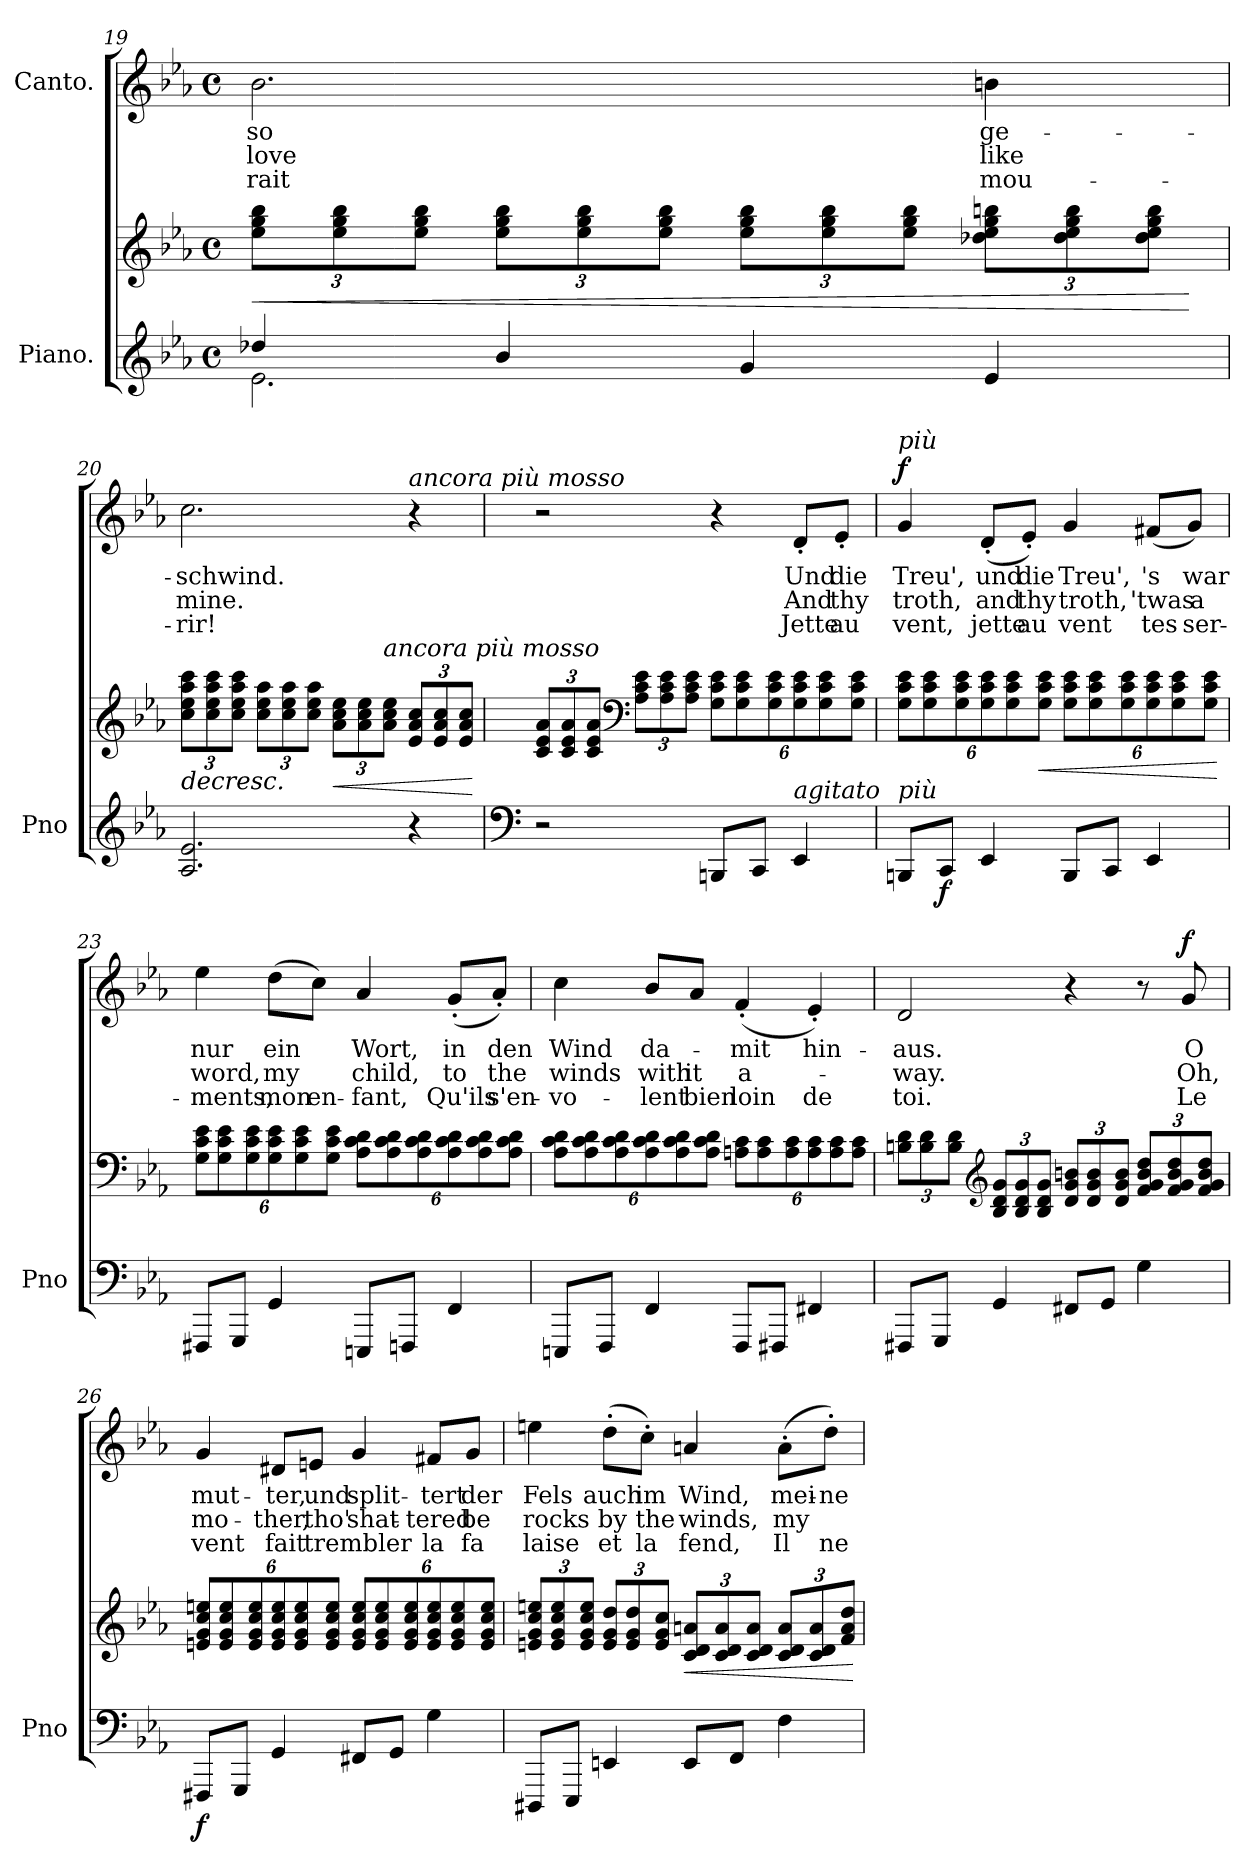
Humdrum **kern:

**kern	**kern	**dynam	**kern	**text	**text	**text	**dynam
*part2	*part2	*part2	*part1	*part1	*part1	*part1	*part1
*staff3	*staff2	*staff2/3	*staff1	*staff1	*staff1	*staff1	*staff1
*I"Piano.	*	*	*I"Canto.	*	*	*	*
*I'Pno	*	*	*	*	*	*	*
!!LO:LB:g=z
*clefG2	*clefG2	*	*clefG2	*	*	*	*
*k[b-e-a-]	*k[b-e-a-]	*	*k[b-e-a-]	*	*	*	*
*M4/4	*M4/4	*	*M4/4	*	*	*	*
*met(c)	*met(c)	*	*met(c)	*	*	*	*
=19	=19	=19	=19	=19	=19	=19	=19
*^	*	*	*	*	*	*	*
*	*	*Xbrackettup	*	*	*	*	*	*
!	!	!	!LO:HP:b	!	!LO:LY:b	!LO:LY:b	!LO:LY:b	!
4dd-X/	2.e-\	12ee-\ 12gg\ 12bb-\L	<	2.b-\	so	love	-rait	.
.	.	12ee-\ 12gg\ 12bb-\	.	.	.	.	.	.
.	.	12ee-\ 12gg\ 12bb-\J	.	.	.	.	.	.
4b-/	.	12ee-\ 12gg\ 12bb-\L	.	.	.	.	.	.
.	.	12ee-\ 12gg\ 12bb-\	.	.	.	.	.	.
.	.	12ee-\ 12gg\ 12bb-\J	.	.	.	.	.	.
4g/	.	12ee-\ 12gg\ 12bb-\L	.	.	.	.	.	.
.	.	12ee-\ 12gg\ 12bb-\	.	.	.	.	.	.
.	.	12ee-\ 12gg\ 12bb-\J	.	.	.	.	.	.
!	!	!	!	!	!LO:LY:b	!LO:LY:b	!LO:LY:b	!
4e-/	4ryy	12dd-X\ 12ee-\ 12gg\ 12bbn\L	.	4bn\	ge-	like	mou-	.
.	.	12dd-\ 12ee-\ 12gg\ 12bb\	.	.	.	.	.	.
.	.	12dd-\ 12ee-\ 12gg\ 12bb\J	.	.	.	.	.	.
*v	*v	*	*	*	*	*	*	*
.	.	[	.	.	.	.	.
=20	=20	=20	=20	=20	=20	=20	=20
!	!	!LO:HP:b	!	!LO:LY:b	!LO:LY:b	!LO:LY:b	!
2.A-/ 2.e-/	12cc\ 12ee-\ 12aa-\ 12ccc\L	>	2.cc\	-schwind.	mine.	-rir!	.
.	12cc\ 12ee-\ 12aa-\ 12ccc\	.	.	.	.	.	.
.	12cc\ 12ee-\ 12aa-\ 12ccc\J	.	.	.	.	.	.
.	12cc\ 12ee-\ 12aa-\L	.	.	.	.	.	.
.	12cc\ 12ee-\ 12aa-\	.	.	.	.	.	.
.	12cc\ 12ee-\ 12aa-\J	.	.	.	.	.	.
!	!	!LO:HP:b	!	!	!	!	!
.	12a-\ 12cc\ 12ee-\L	<	.	.	.	.	.
.	12a-\ 12cc\ 12ee-\	.	.	.	.	.	.
!	!LO:TX:a:i:t=ancora più mosso	!	!	!	!	!	!
.	12a-\ 12cc\ 12ee-\J	.	.	.	.	.	.
!	!	!	!LO:TX:a:i:t=ancora più mosso	!	!	!	!
4r	12e-/ 12a-/ 12cc/L	.	4r	.	.	.	.
.	12e-/ 12a-/ 12cc/	.	.	.	.	.	.
.	12e-/ 12a-/ 12cc/J	.	.	.	.	.	.
.	.	] [	.	.	.	.	.
!!LO:LB:g=z
=21	=21	=21	=21	=21	=21	=21	=21
*clefF4	*	*	*	*	*	*	*
2r	12c/ 12e-/ 12a-/L	.	2r	.	.	.	.
.	12c/ 12e-/ 12a-/	.	.	.	.	.	.
.	12c/ 12e-/ 12a-/J	.	.	.	.	.	.
*	*clefF4	*	*	*	*	*	*
.	12A-\ 12c\ 12e-\L	.	.	.	.	.	.
.	12A-\ 12c\ 12e-\	.	.	.	.	.	.
.	12A-\ 12c\ 12e-\J	.	.	.	.	.	.
8BBBn/L	12G\ 12c\ 12e-\L	.	4r	.	.	.	.
.	12G\ 12c\ 12e-\	.	.	.	.	.	.
8CC/J	.	.	.	.	.	.	.
.	12G\ 12c\ 12e-\	.	.	.	.	.	.
!LO:TX:a:i:t=agitato	!	!	!	!	!	!	!
!	!	!	!	!LO:LY:b	!LO:LY:b	!LO:LY:b	!
4EE-/	12G\ 12c\ 12e-\	.	8d'/L	Und	And	Jette	.
.	12G\ 12c\ 12e-\	.	.	.	.	.	.
!	!	!	!	!LO:LY:b	!LO:LY:b	!LO:LY:b	!
.	.	.	8e-'/J	die	thy	au	.
.	12G\ 12c\ 12e-\J	.	.	.	.	.	.
=22	=22	=22	=22	=22	=22	=22	=22
!	!	!	!LO:TX:a:i:t=più	!	!	!	!
!LO:TX:a:i:t=più	!	!	!	!	!	!	!
!	!	!	!	!LO:LY:b	!LO:LY:b	!LO:LY:b	!LO:DY:b
8BBBn/L	12G\ 12c\ 12e-\L	.	4g/	Treu',	troth,	vent,	f
.	12G\ 12c\ 12e-\	.	.	.	.	.	.
!	!	!LO:DY:b=2	!	!	!	!	!
8CC/J	.	f	.	.	.	.	.
.	12G\ 12c\ 12e-\	.	.	.	.	.	.
!	!	!	!	!LO:LY:b	!LO:LY:b	!LO:LY:b	!
4EE-/	12G\ 12c\ 12e-\	.	(<8d'/L	und	and	jette	.
.	12G\ 12c\ 12e-\	.	.	.	.	.	.
!	!	!	!	!LO:LY:b	!LO:LY:b	!LO:LY:b	!
.	.	.	8e-'/J)	die	thy	au	.
!	!	!LO:HP:b	!	!	!	!	!
.	12G\ 12c\ 12e-\J	<	.	.	.	.	.
!	!	!	!	!LO:LY:b	!LO:LY:b	!LO:LY:b	!
8BBB/L	12G\ 12c\ 12e-\L	.	4g/	Treu',	troth,	vent	.
.	12G\ 12c\ 12e-\	.	.	.	.	.	.
8CC/J	.	.	.	.	.	.	.
.	12G\ 12c\ 12e-\	.	.	.	.	.	.
!	!	!	!	!LO:LY:b	!LO:LY:b	!LO:LY:b	!
4EE-/	12G\ 12c\ 12e-\	.	(<8f#X/L	's	'twas	tes	.
.	12G\ 12c\ 12e-\	.	.	.	.	.	.
!	!	!	!	!LO:LY:b	!LO:LY:b	!LO:LY:b	!
.	.	.	8g/J)	war	a	ser-	.
.	12G\ 12c\ 12e-\J	.	.	.	.	.	.
.	.	[	.	.	.	.	.
!!LO:PB:g=z
=23	=23	=23	=23	=23	=23	=23	=23
!	!	!	!	!LO:LY:b	!LO:LY:b	!LO:LY:b	!
8FFF#X/L	12G\ 12c\ 12e-\L	.	4ee-\	nur	word,	-ments,	.
.	12G\ 12c\ 12e-\	.	.	.	.	.	.
8GGG/J	.	.	.	.	.	.	.
.	12G\ 12c\ 12e-\	.	.	.	.	.	.
!	!	!	!	!LO:LY:b	!LO:LY:b	!LO:LY:b	!
4GG/	12G\ 12c\ 12e-\	.	(>8dd\L	ein	my	mon	.
.	12G\ 12c\ 12e-\	.	.	.	.	.	.
!	!	!	!	!	!	!LO:LY:b	!
.	.	.	8cc\J)	.	.	en-	.
.	12G\ 12c\ 12e-\J	.	.	.	.	.	.
!	!	!	!	!LO:LY:b	!LO:LY:b	!LO:LY:b	!
8EEEn/L	12A-\ 12c\ 12d\L	.	4a-/	Wort,	child,	-fant,	.
.	12A-\ 12c\ 12d\	.	.	.	.	.	.
8FFFn/J	.	.	.	.	.	.	.
.	12A-\ 12c\ 12d\	.	.	.	.	.	.
!	!	!	!	!LO:LY:b	!LO:LY:b	!LO:LY:b	!
4FF/	12A-\ 12c\ 12d\	.	(<8g'/L	in	to	Qu'ils	.
.	12A-\ 12c\ 12d\	.	.	.	.	.	.
!	!	!	!	!LO:LY:b	!LO:LY:b	!LO:LY:b	!
.	.	.	8a-'/J)	den	the	s'en-	.
.	12A-\ 12c\ 12d\J	.	.	.	.	.	.
=24	=24	=24	=24	=24	=24	=24	=24
!	!	!	!	!LO:LY:b	!LO:LY:b	!LO:LY:b	!
8EEEn/L	12A-\ 12c\ 12d\L	.	4cc\	Wind	winds	-vo-	.
.	12A-\ 12c\ 12d\	.	.	.	.	.	.
8FFF/J	.	.	.	.	.	.	.
.	12A-\ 12c\ 12d\	.	.	.	.	.	.
!	!	!	!	!LO:LY:b	!LO:LY:b	!LO:LY:b	!
4FF/	12A-\ 12c\ 12d\	.	8b-/L	da-	with	-lent	.
.	12A-\ 12c\ 12d\	.	.	.	.	.	.
!	!	!	!	!	!LO:LY:b	!LO:LY:b	!
.	.	.	8a-/J	.	it	bien	.
.	12A-\ 12c\ 12d\J	.	.	.	.	.	.
!	!	!	!	!LO:LY:b	!LO:LY:b	!LO:LY:b	!
8FFF/L	12An\ 12c\L	.	(<4f'/	-mit	-a-	loin	.
.	12A\ 12c\	.	.	.	.	.	.
8FFF#X/J	.	.	.	.	.	.	.
.	12A\ 12c\	.	.	.	.	.	.
!	!	!	!	!LO:LY:b	!	!LO:LY:b	!
4FF#X/	12A\ 12c\	.	4e-'/)	hin-	.	de	.
.	12A\ 12c\	.	.	.	.	.	.
.	12A\ 12c\J	.	.	.	.	.	.
!!LO:LB:g=z
=25	=25	=25	=25	=25	=25	=25	=25
!	!	!	!	!LO:LY:b	!LO:LY:b	!LO:LY:b	!
8FFF#X/L	12Bn\ 12d\L	.	2d/	-aus.	-way.	toi.	.
.	12B\ 12d\	.	.	.	.	.	.
8GGG/J	.	.	.	.	.	.	.
.	12B\ 12d\J	.	.	.	.	.	.
*	*clefG2	*	*	*	*	*	*
4GG/	12B/ 12d/ 12g/L	.	.	.	.	.	.
.	12B/ 12d/ 12g/	.	.	.	.	.	.
.	12B/ 12d/ 12g/J	.	.	.	.	.	.
8FF#X/L	12d/ 12g/ 12bn/L	.	4r	.	.	.	.
.	12d/ 12g/ 12b/	.	.	.	.	.	.
8GG/J	.	.	.	.	.	.	.
.	12d/ 12g/ 12b/J	.	.	.	.	.	.
4G\	12f/ 12g/ 12b/ 12dd/L	.	8r	.	.	.	.
.	12f/ 12g/ 12b/ 12dd/	.	.	.	.	.	.
!	!	!	!	!LO:LY:b	!LO:LY:b	!LO:LY:b	!LO:DY:b
.	.	.	8g/	O	Oh,	Le	f
.	12f/ 12g/ 12b/ 12dd/J	.	.	.	.	.	.
=26	=26	=26	=26	=26	=26	=26	=26
!	!	!LO:DY:b=2	!	!LO:LY:b	!LO:LY:b	!LO:LY:b	!
8FFF#X/L	12en/ 12g/ 12cc/ 12een/L	f	4g/	mut-	mo-	vent	.
.	12e/ 12g/ 12cc/ 12ee/	.	.	.	.	.	.
8GGG/J	.	.	.	.	.	.	.
.	12e/ 12g/ 12cc/ 12ee/	.	.	.	.	.	.
!	!	!	!	!LO:LY:b	!LO:LY:b	!LO:LY:b	!
4GG/	12e/ 12g/ 12cc/ 12ee/	.	8d#X/L	-ter,	-ther,	fait	.
.	12e/ 12g/ 12cc/ 12ee/	.	.	.	.	.	.
!	!	!	!	!LO:LY:b	!LO:LY:b	!LO:LY:b	!
.	.	.	8en/J	und	tho'	trembler	.
.	12e/ 12g/ 12cc/ 12ee/J	.	.	.	.	.	.
!	!	!	!	!LO:LY:b	!LO:LY:b	!	!
8FF#X/L	12e/ 12g/ 12cc/ 12ee/L	.	4g/	split-	shat-	.	.
.	12e/ 12g/ 12cc/ 12ee/	.	.	.	.	.	.
8GG/J	.	.	.	.	.	.	.
.	12e/ 12g/ 12cc/ 12ee/	.	.	.	.	.	.
!	!	!	!	!LO:LY:b	!LO:LY:b	!LO:LY:b	!
4G\	12e/ 12g/ 12cc/ 12ee/	.	8f#X/L	-tert	-tered	la	.
.	12e/ 12g/ 12cc/ 12ee/	.	.	.	.	.	.
!	!	!	!	!LO:LY:b	!LO:LY:b	!LO:LY:b	!
.	.	.	8g/J	der	be	fa	.
.	12e/ 12g/ 12cc/ 12ee/J	.	.	.	.	.	.
!!LO:LB:g=z
=27	=27	=27	=27	=27	=27	=27	=27
!	!	!	!	!LO:LY:b	!LO:LY:b	!LO:LY:b	!
8DDD#X/L	12en/ 12g/ 12cc/ 12een/L	.	4een\	Fels	rocks	laise	.
.	12e/ 12g/ 12cc/ 12ee/	.	.	.	.	.	.
8EEE-/J	.	.	.	.	.	.	.
.	12e/ 12g/ 12cc/ 12ee/J	.	.	.	.	.	.
!	!	!	!	!LO:LY:b	!LO:LY:b	!LO:LY:b	!
4EEn/	12e/ 12g/ 12dd/L	.	(>8dd'\L	auch	by	et	.
.	12e/ 12g/ 12dd/	.	.	.	.	.	.
!	!	!	!	!LO:LY:b	!LO:LY:b	!LO:LY:b	!
.	.	.	8cc'\J)	im	the	la	.
.	12e/ 12g/ 12cc/J	.	.	.	.	.	.
!	!	!LO:HP:b	!	!LO:LY:b	!LO:LY:b	!LO:LY:b	!
8EE/L	12c/ 12d/ 12an/L	<	4an/	Wind,	winds,	fend,	.
.	12c/ 12d/ 12a/	.	.	.	.	.	.
8FF/J	.	.	.	.	.	.	.
.	12c/ 12d/ 12a/J	.	.	.	.	.	.
!	!	!	!	!LO:LY:b	!LO:LY:b	!LO:LY:b	!
4F\	12c/ 12d/ 12a/L	.	(>8a'\L	mei-	my	Il	.
.	12c/ 12d/ 12a/	.	.	.	.	.	.
!	!	!	!	!LO:LY:b	!	!LO:LY:b	!
.	.	.	8dd'J)	-ne	.	ne	.
.	12f/ 12a/ 12dd/J	.	.	.	.	.	.
.	.	[	.	.	.	.	.
=	=	=	=	=	=	=	=
*-	*-	*-	*-	*-	*-	*-	*-
